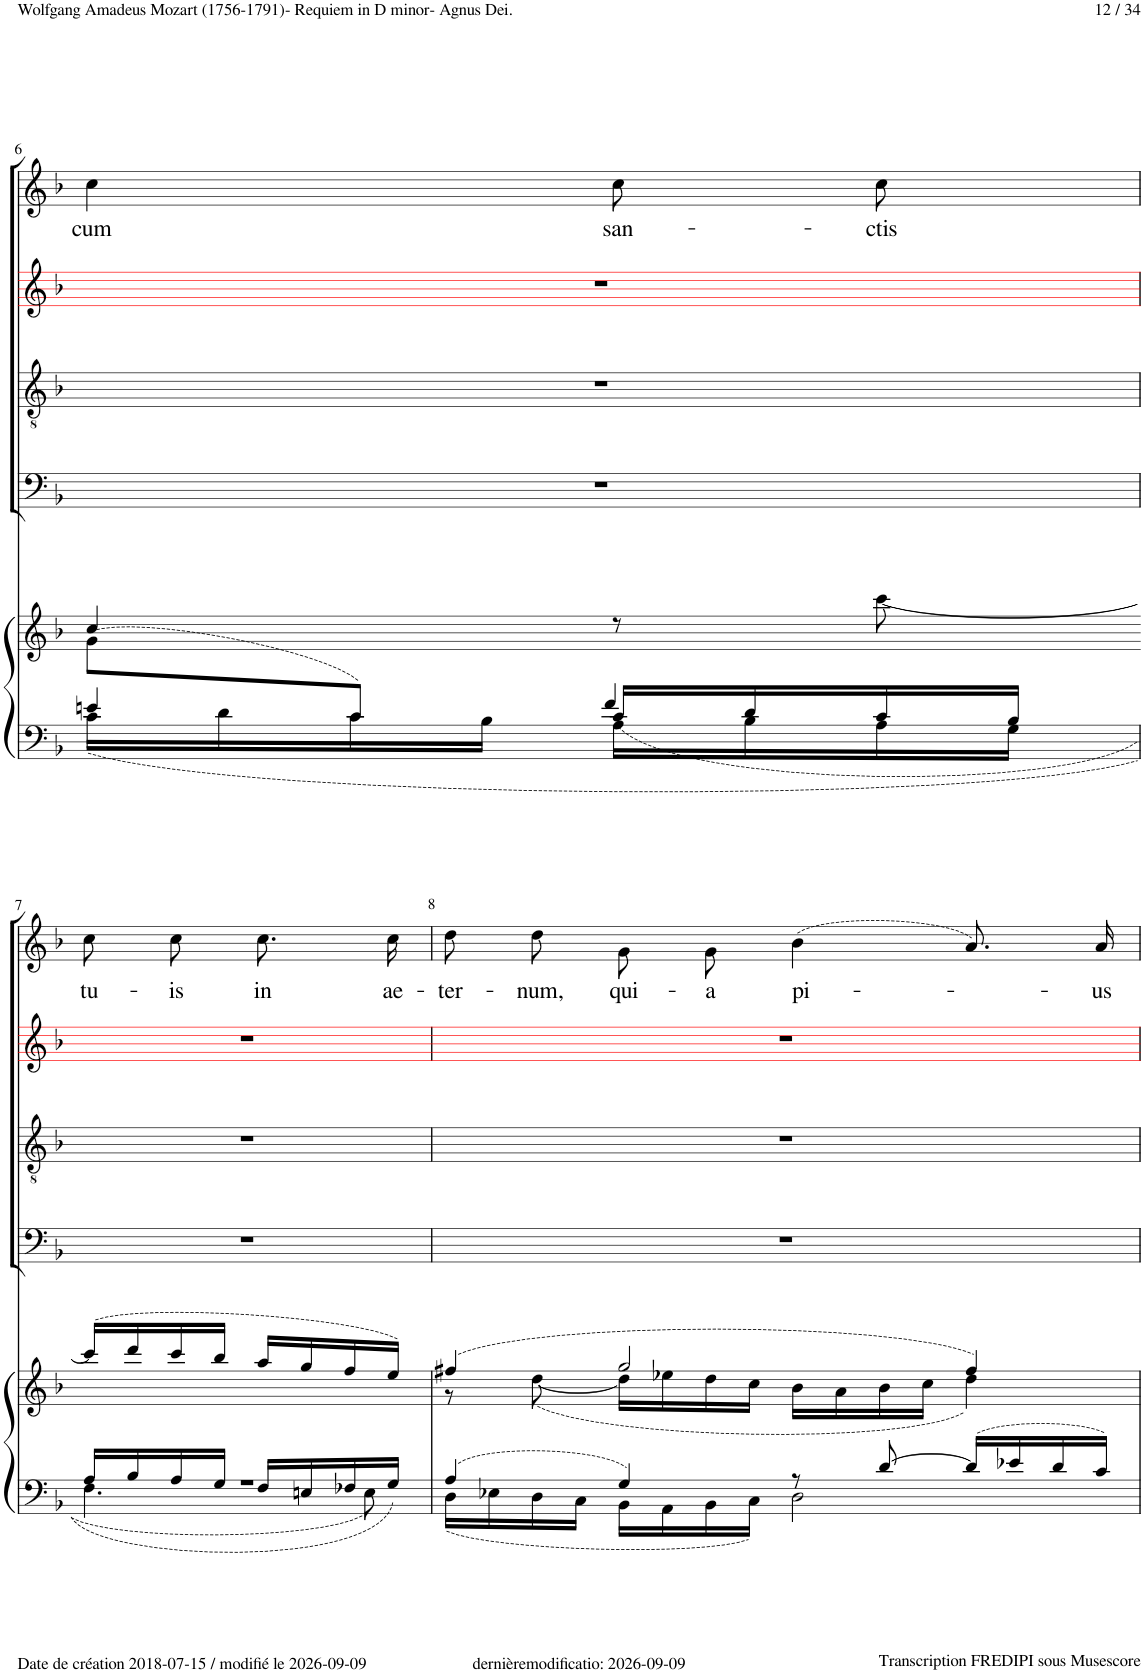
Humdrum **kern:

**kern	**kern	**kern	**kern	**kern	**kern	**text	**kern	**text
*part6	*part6	*part5	*part4	*part3	*part2	*part2	*part1	*part1
*staff7	*staff6	*staff5	*staff4	*staff3	*staff2	*staff2	*staff1	*staff1
*I"Piano	*	*I"Bass	*I"Tenor	*I"Alto	*I"Soprano	*	*I"Soprano	*
*I'Pno	*	*	*	*	*	*	*I'S.	*
!!LO:PB:g=z
*clefF4	*clefG2	*clefF4	*clefGv2	*clefG2	*clefG2	*	*clefG2	*
*	*	*	*	*ITrd1c2	*	*	*	*
*k[b-]	*k[b-]	*k[b-]	*k[b-]	*k[b-]	*k[b-]	*	*k[b-]	*
*M4/4	*M4/4	*M4/4	*M4/4	*M4/4	*M4/4	*	*M4/4	*
*met(c)	*met(c)	*met(c)	*met(c)	*met(c)	*met(c)	*	*met(c)	*
=6	=6	=6	=6	=6	=6	=6	=6	=6
*^	*^	*	*	*	*	*	*	*
*	*^	*	*	*	*	*	*	*	*	*
!	!	!	!	!	!	!	!	!	!LO:LY:b	!	!
8ryy	4en/	16c\LL	4cc/	(8g\L	1r	1r	1r	4cc\	cum	4cc!	cum
.	.	16d\	.	.	.	.	.	.	.	.	.
8c/J)	.	16c\	.	2ryy	.	.	.	.	.	.	.
.	.	16B-\JJ	.	.	.	.	.	.	.	.	.
!	!	!	!	!	!	!	!	!	!LO:LY:b	!	!
16c/LL	4f/	16A\LL	8r	.	.	.	.	8cc\L	san-	8cc!\L	san-
16d/	.	16B-\	.	.	.	.	.	.	.	.	.
!	!	!	!	!	!	!	!	!	!LO:LY:b	!	!
16c/	.	16A\	[8ccc\	.	.	.	.	8cc\J	-ctis	8cc!\J	-ctis
16B-/JJ	.	16G\JJ	.	.	.	.	.	.	.	.	.
2ryy	2ryy	2ryy	2ryy	.	.	.	.	2ryy	.	2ryy	.
.	.	.	.	4.ryy	.	.	.	.	.	.	.
!!LO:LB:g=z
=7	=7	=7	=7	=7	=7	=7	=7	=7	=7	=7	=7
!	!	!	!	!	!	!	!	!	!LO:LY:b	!	!
*	*	*	*v	*v	*	*	*	*	*	*	*
16A/LL	1r	4.F\	(16ccc/LL]	1r	1r	1r	8cc\L	tu-	8cc!\L	tu-
16B-/	.	.	16ddd/	.	.	.	.	.	.	.
!	!	!	!	!	!	!	!	!LO:LY:b	!	!
16A/	.	.	16ccc/	.	.	.	8cc\J	-is	8cc!\J	-is
16G/JJ	.	.	16bb-/JJ	.	.	.	.	.	.	.
!	!	!	!	!	!	!	!	!LO:LY:b	!	!
16F/LL	.	.	16aa/LL	.	.	.	8.cc\L	in	8.cc!\L	in
16En/	.	.	16gg/	.	.	.	.	.	.	.
16F-X/	.	8E\	16ff/	.	.	.	.	.	.	.
!	!	!	!	!	!	!	!	!LO:LY:b	!	!
16G/JJ	.	.	16ee/JJ)	.	.	.	16cc\Jk	ae-	16cc!\Jk	ae-
2ryy	.	2ryy	2ryy	.	.	.	2ryy	.	2ryy	.
=8	=8	=8	=8	=8	=8	=8	=8	=8	=8	=8
*	*	*	*^	*	*	*	*	*	*	*
!	!	!	!	!	!	!	!	!	!LO:LY:b	!	!
*	*v	*v	*	*	*	*	*	*	*	*	*
4A/	16D\LL	(4ff#X/	8r	1r	1r	1r	8dd\L	-ter-	8dd!\L	-ter-
.	16E-X\	.	.	.	.	.	.	.	.	.
!	!	!	!	!	!	!	!	!LO:LY:b	!	!
.	16D\	.	([8dd\	.	.	.	8dd\J	-num,	8dd!\J	-num,
.	16C\JJ	.	.	.	.	.	.	.	.	.
!	!	!	!	!	!	!	!	!LO:LY:b	!	!
4G/	16BB-\LL	2gg/	16dd\LL]	.	.	.	8g\L	qui-	8g!/L	qui-
.	16AA\	.	16ee-X\	.	.	.	.	.	.	.
!	!	!	!	!	!	!	!	!LO:LY:b	!	!
.	16BB-\	.	16dd\	.	.	.	8g\J	-a	8g!/J	-a
.	16C\JJ	.	16cc\JJ	.	.	.	.	.	.	.
!	!	!	!	!	!	!	!	!LO:LY:b	!	!
8r	2D\	.	16b-\LL	.	.	.	(4b-\	pi-	(4b-!	pi-
.	.	.	16a\	.	.	.	.	.	.	.
[8d/	.	.	16b-\	.	.	.	.	.	.	.
.	.	.	16cc\JJ	.	.	.	.	.	.	.
16d/LL]	.	4ff#/)	4dd\)	.	.	.	8.a/L)	.	8.a!/L)	.
16e-X/	.	.	.	.	.	.	.	.	.	.
16d/	.	.	.	.	.	.	.	.	.	.
!	!	!	!	!	!	!	!	!LO:LY:b	!	!
16c/JJ	.	.	.	.	.	.	16a/Jk	-us	16a!/Jk	-us
*v	*v	*	*	*	*	*	*	*	*	*
*	*v	*v	*	*	*	*	*	*	*
=	=	=	=	=	=	=	=	=
*-	*-	*-	*-	*-	*-	*-	*-	*-
